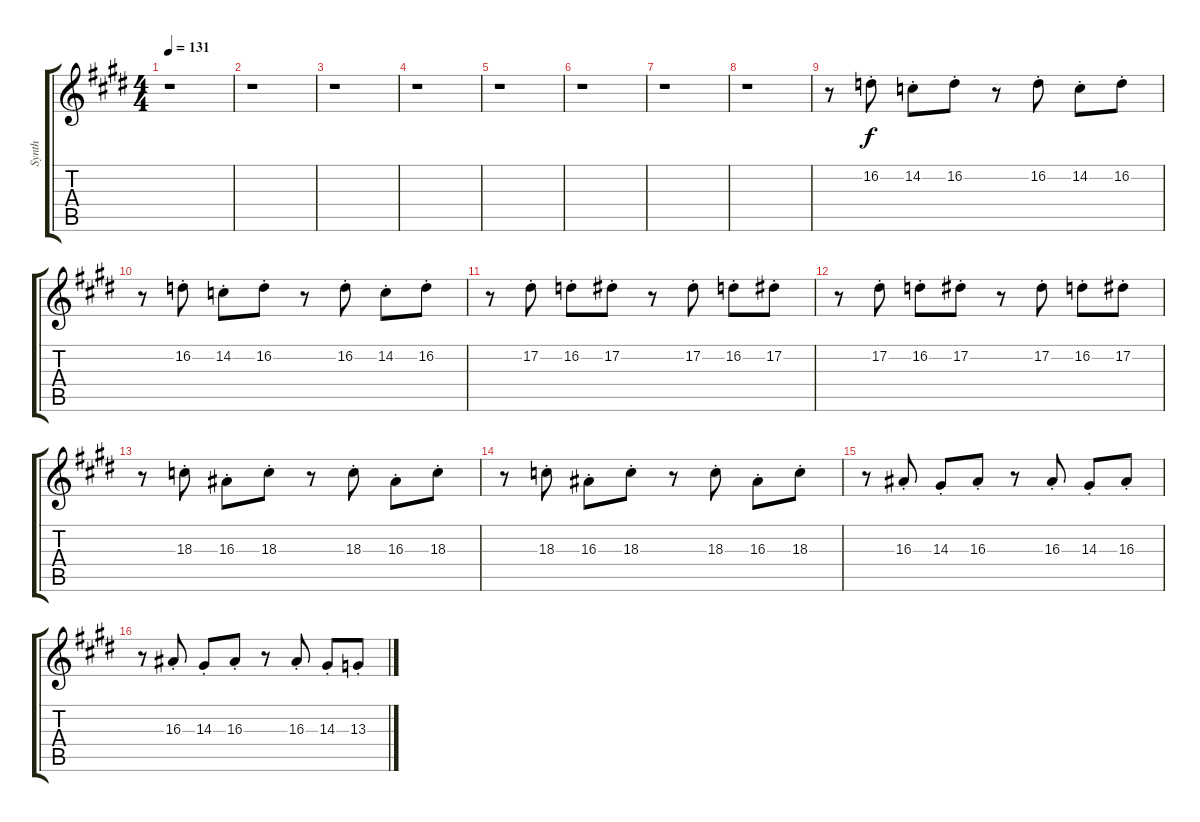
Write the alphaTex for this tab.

\track ("Synth" "Synth") {instrument tremolostrings}
\staff {score tabs}
\tuning (Eb4 Bb3 Gb3 Db3 Ab2 Eb2) {hide}
\ts (4 4)
\tempo 131
\clef g2
\ks e
r.1{dy f instrument tremolostrings} |
\ks c#minor
r.1 |
r.1 |
r.1 |
\ks e
r.1 |
\ks c#minor
r.1 |
r.1 |
r.1 |
\ks e
r.8 16.2{st}.8 14.2{st}.8 16.2{st}.8 r.8 16.2{st}.8 14.2{st}.8 16.2{st}.8 |
\ks c#minor
r.8 16.2{st}.8 14.2{st}.8 16.2{st}.8 r.8 16.2{st}.8 14.2{st}.8 16.2{st}.8 |
r.8 17.2{st}.8 16.2{st}.8 17.2{st}.8 r.8 17.2{st}.8 16.2{st}.8 17.2{st}.8 |
r.8 17.2{st}.8 16.2{st}.8 17.2{st}.8 r.8 17.2{st}.8 16.2{st}.8 17.2{st}.8 |
\ks e
r.8 18.3{st}.8 16.3{st}.8 18.3{st}.8 r.8 18.3{st}.8 16.3{st}.8 18.3{st}.8 |
\ks c#minor
r.8 18.3{st}.8 16.3{st}.8 18.3{st}.8 r.8 18.3{st}.8 16.3{st}.8 18.3{st}.8 |
r.8 16.3{st}.8 14.3{st}.8 16.3{st}.8 r.8 16.3{st}.8 14.3{st}.8 16.3{st}.8 |
r.8 16.3{st}.8 14.3{st}.8 16.3{st}.8 r.8 16.3{st}.8 14.3{st}.8 13.3{st}.8
